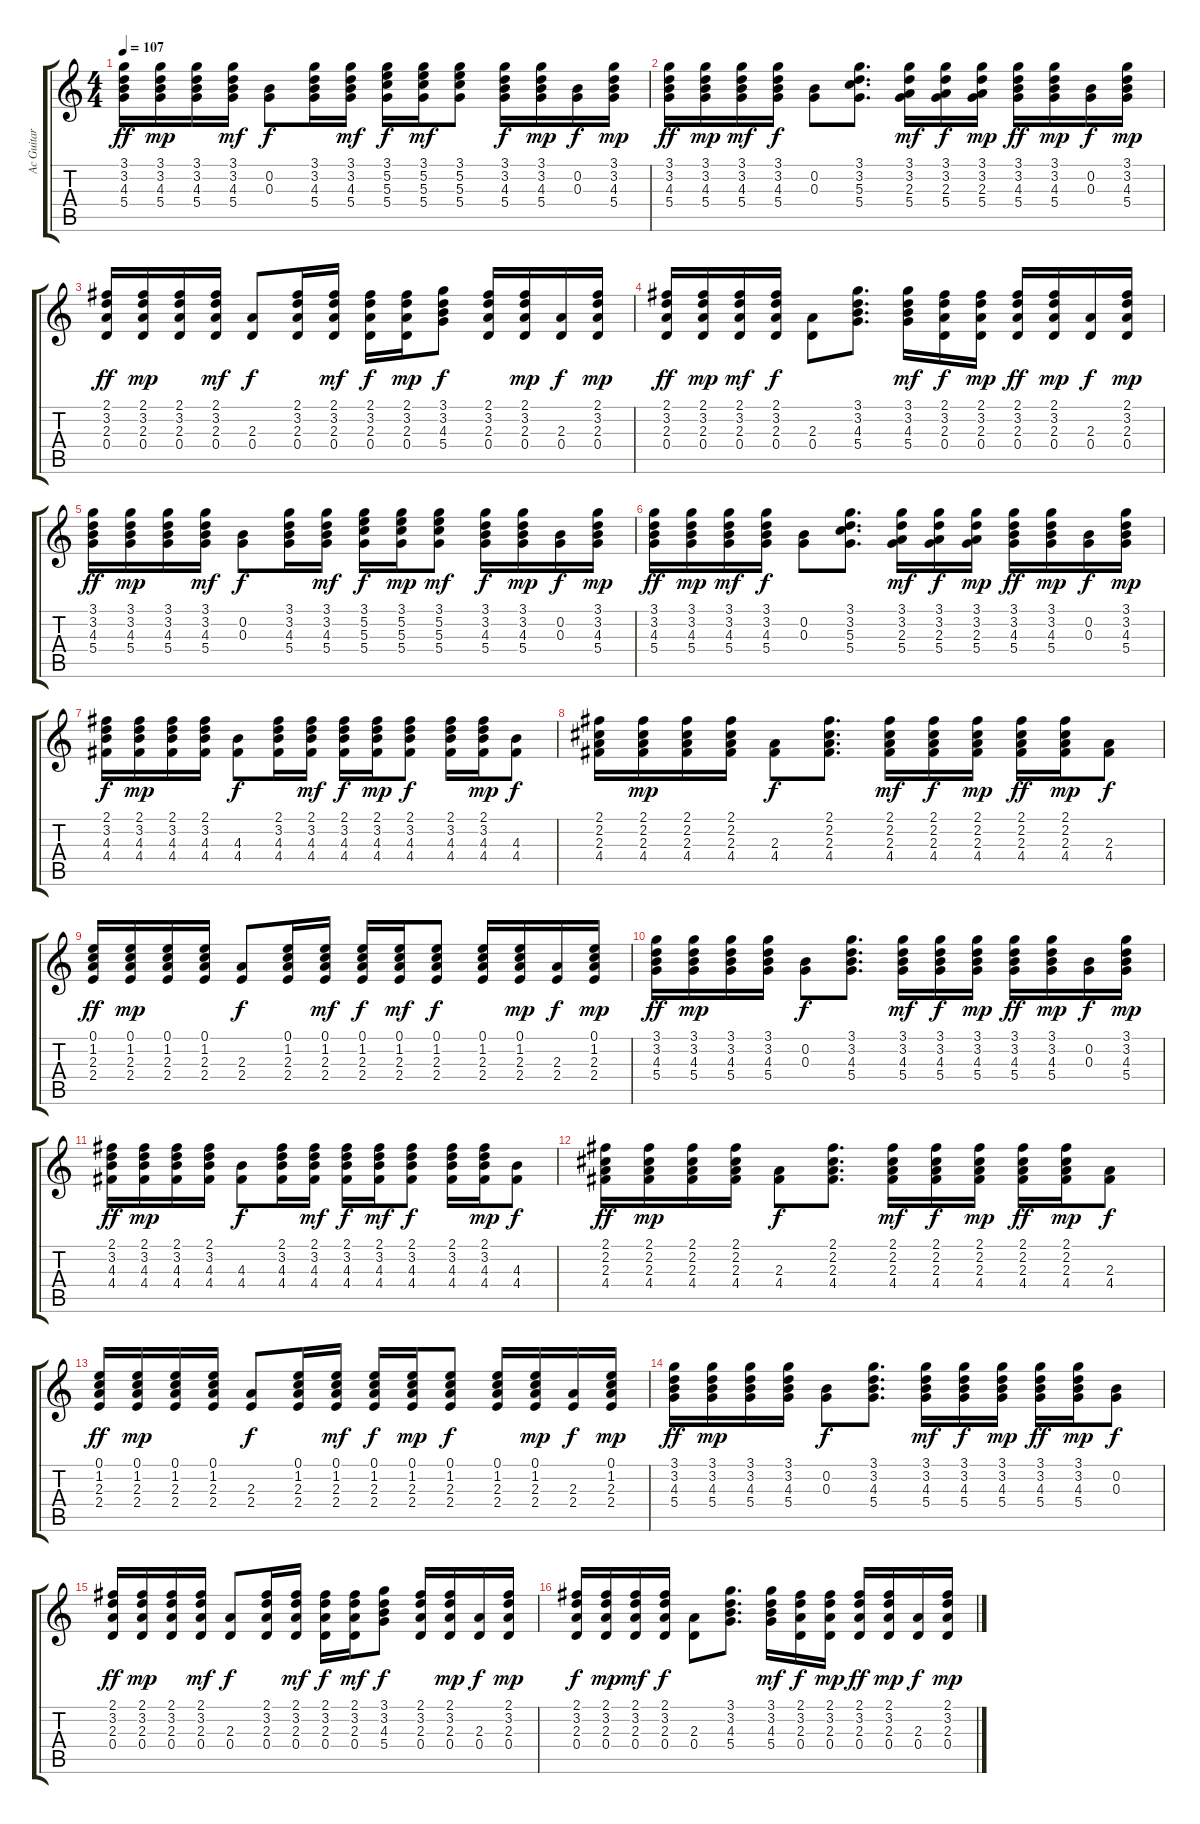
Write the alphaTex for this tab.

\track ("Ac Guitar" "Ac Guitar") {instrument acousticguitarsteel}
\staff {score tabs}
\tuning (E4 B3 G3 D3 A2 E2) {hide}
\ts (4 4)
\tempo 107
\clef g2
\ks c
(3.1 3.2 4.3 5.4).16{dy ff} (3.1 3.2 4.3 5.4).16{dy mp} (3.1 3.2 4.3 5.4).16 (3.1 3.2 4.3 5.4).16{dy mf} (0.2 0.3).8{dy f} (3.1 3.2 4.3 5.4).16 (3.1 3.2 4.3 5.4).16{dy mf} (3.1 5.2 5.3 5.4).16{dy f} (3.1 5.2 5.3 5.4).16{dy mf} (3.1 5.2 5.3 5.4).8 (3.1 3.2 4.3 5.4).16{dy f} (3.1 3.2 4.3 5.4).16{dy mp} (0.2 0.3).16{dy f} (3.1 3.2 4.3 5.4).16{dy mp} |
(3.1 3.2 4.3 5.4).16{dy ff} (3.1 3.2 4.3 5.4).16{dy mp} (3.1 3.2 4.3 5.4).16{dy mf} (3.1 3.2 4.3 5.4).16{dy f} (0.2 0.3).8 (3.1 3.2 5.3 5.4).8{d} (3.1 3.2 2.3 5.4).16{dy mf} (3.1 3.2 2.3 5.4).16{dy f} (3.1 3.2 2.3 5.4).16{dy mp} (3.1 3.2 4.3 5.4).16{dy ff} (3.1 3.2 4.3 5.4).16{dy mp} (0.2 0.3).16{dy f} (3.1 3.2 4.3 5.4).16{dy mp} |
(2.1 3.2 2.3 0.4).16{dy ff} (2.1 3.2 2.3 0.4).16{dy mp} (2.1 3.2 2.3 0.4).16 (2.1 3.2 2.3 0.4).16{dy mf} (2.3 0.4).8{dy f} (2.1 3.2 2.3 0.4).16 (2.1 3.2 2.3 0.4).16{dy mf} (2.1 3.2 2.3 0.4).16{dy f} (2.1 3.2 2.3 0.4).16{dy mp} (3.1 3.2 4.3 5.4).8{dy f} (2.1 3.2 2.3 0.4).16 (2.1 3.2 2.3 0.4).16{dy mp} (2.3 0.4).16{dy f} (2.1 3.2 2.3 0.4).16{dy mp} |
(2.1 3.2 2.3 0.4).16{dy ff} (2.1 3.2 2.3 0.4).16{dy mp} (2.1 3.2 2.3 0.4).16{dy mf} (2.1 3.2 2.3 0.4).16{dy f} (2.3 0.4).8 (3.1 3.2 4.3 5.4).8{d} (3.1 3.2 4.3 5.4).16{dy mf} (2.1 3.2 2.3 0.4).16{dy f} (2.1 3.2 2.3 0.4).16{dy mp} (2.1 3.2 2.3 0.4).16{dy ff} (2.1 3.2 2.3 0.4).16{dy mp} (2.3 0.4).16{dy f} (2.1 3.2 2.3 0.4).16{dy mp} |
(3.1 3.2 4.3 5.4).16{dy ff} (3.1 3.2 4.3 5.4).16{dy mp} (3.1 3.2 4.3 5.4).16 (3.1 3.2 4.3 5.4).16{dy mf} (0.2 0.3).8{dy f} (3.1 3.2 4.3 5.4).16 (3.1 3.2 4.3 5.4).16{dy mf} (3.1 5.2 5.3 5.4).16{dy f} (3.1 5.2 5.3 5.4).16{dy mp} (3.1 5.2 5.3 5.4).8{dy mf} (3.1 3.2 4.3 5.4).16{dy f} (3.1 3.2 4.3 5.4).16{dy mp} (0.2 0.3).16{dy f} (3.1 3.2 4.3 5.4).16{dy mp} |
(3.1 3.2 4.3 5.4).16{dy ff} (3.1 3.2 4.3 5.4).16{dy mp} (3.1 3.2 4.3 5.4).16{dy mf} (3.1 3.2 4.3 5.4).16{dy f} (0.2 0.3).8 (3.1 3.2 5.3 5.4).8{d} (3.1 3.2 2.3 5.4).16{dy mf} (3.1 3.2 2.3 5.4).16{dy f} (3.1 3.2 2.3 5.4).16{dy mp} (3.1 3.2 4.3 5.4).16{dy ff} (3.1 3.2 4.3 5.4).16{dy mp} (0.2 0.3).16{dy f} (3.1 3.2 4.3 5.4).16{dy mp} |
(2.1 3.2 4.3 4.4).16{dy f} (2.1 3.2 4.3 4.4).16{dy mp} (2.1 3.2 4.3 4.4).16 (2.1 3.2 4.3 4.4).16 (4.3 4.4).8{dy f} (2.1 3.2 4.3 4.4).16 (2.1 3.2 4.3 4.4).16{dy mf} (2.1 3.2 4.3 4.4).16{dy f} (2.1 3.2 4.3 4.4).16{dy mp} (2.1 3.2 4.3 4.4).8{dy f} (2.1 3.2 4.3 4.4).16 (2.1 3.2 4.3 4.4).16{dy mp} (4.3 4.4).8{dy f} |
(2.1 2.2 2.3 4.4).16 (2.1 2.2 2.3 4.4).16{dy mp} (2.1 2.2 2.3 4.4).16 (2.1 2.2 2.3 4.4).16 (2.3 4.4).8{dy f} (2.1 2.2 2.3 4.4).8{d} (2.1 2.2 2.3 4.4).16{dy mf} (2.1 2.2 2.3 4.4).16{dy f} (2.1 2.2 2.3 4.4).16{dy mp} (2.1 2.2 2.3 4.4).16{dy ff} (2.1 2.2 2.3 4.4).16{dy mp} (2.3 4.4).8{dy f} |
(0.1 1.2 2.3 2.4).16{dy ff} (0.1 1.2 2.3 2.4).16{dy mp} (0.1 1.2 2.3 2.4).16 (0.1 1.2 2.3 2.4).16 (2.3 2.4).8{dy f} (0.1 1.2 2.3 2.4).16 (0.1 1.2 2.3 2.4).16{dy mf} (0.1 1.2 2.3 2.4).16{dy f} (0.1 1.2 2.3 2.4).16{dy mf} (0.1 1.2 2.3 2.4).8{dy f} (0.1 1.2 2.3 2.4).16 (0.1 1.2 2.3 2.4).16{dy mp} (2.3 2.4).16{dy f} (0.1 1.2 2.3 2.4).16{dy mp} |
(3.1 3.2 4.3 5.4).16{dy ff} (3.1 3.2 4.3 5.4).16{dy mp} (3.1 3.2 4.3 5.4).16 (3.1 3.2 4.3 5.4).16 (0.2 0.3).8{dy f} (3.1 3.2 4.3 5.4).8{d} (3.1 3.2 4.3 5.4).16{dy mf} (3.1 3.2 4.3 5.4).16{dy f} (3.1 3.2 4.3 5.4).16{dy mp} (3.1 3.2 4.3 5.4).16{dy ff} (3.1 3.2 4.3 5.4).16{dy mp} (0.2 0.3).16{dy f} (3.1 3.2 4.3 5.4).16{dy mp} |
(2.1 3.2 4.3 4.4).16{dy ff} (2.1 3.2 4.3 4.4).16{dy mp} (2.1 3.2 4.3 4.4).16 (2.1 3.2 4.3 4.4).16 (4.3 4.4).8{dy f} (2.1 3.2 4.3 4.4).16 (2.1 3.2 4.3 4.4).16{dy mf} (2.1 3.2 4.3 4.4).16{dy f} (2.1 3.2 4.3 4.4).16{dy mf} (2.1 3.2 4.3 4.4).8{dy f} (2.1 3.2 4.3 4.4).16 (2.1 3.2 4.3 4.4).16{dy mp} (4.3 4.4).8{dy f} |
(2.1 2.2 2.3 4.4).16{dy ff} (2.1 2.2 2.3 4.4).16{dy mp} (2.1 2.2 2.3 4.4).16 (2.1 2.2 2.3 4.4).16 (2.3 4.4).8{dy f} (2.1 2.2 2.3 4.4).8{d} (2.1 2.2 2.3 4.4).16{dy mf} (2.1 2.2 2.3 4.4).16{dy f} (2.1 2.2 2.3 4.4).16{dy mp} (2.1 2.2 2.3 4.4).16{dy ff} (2.1 2.2 2.3 4.4).16{dy mp} (2.3 4.4).8{dy f} |
(0.1 1.2 2.3 2.4).16{dy ff} (0.1 1.2 2.3 2.4).16{dy mp} (0.1 1.2 2.3 2.4).16 (0.1 1.2 2.3 2.4).16 (2.3 2.4).8{dy f} (0.1 1.2 2.3 2.4).16 (0.1 1.2 2.3 2.4).16{dy mf} (0.1 1.2 2.3 2.4).16{dy f} (0.1 1.2 2.3 2.4).16{dy mp} (0.1 1.2 2.3 2.4).8{dy f} (0.1 1.2 2.3 2.4).16 (0.1 1.2 2.3 2.4).16{dy mp} (2.3 2.4).16{dy f} (0.1 1.2 2.3 2.4).16{dy mp} |
(3.1 3.2 4.3 5.4).16{dy ff} (3.1 3.2 4.3 5.4).16{dy mp} (3.1 3.2 4.3 5.4).16 (3.1 3.2 4.3 5.4).16 (0.2 0.3).8{dy f} (3.1 3.2 4.3 5.4).8{d} (3.1 3.2 4.3 5.4).16{dy mf} (3.1 3.2 4.3 5.4).16{dy f} (3.1 3.2 4.3 5.4).16{dy mp} (3.1 3.2 4.3 5.4).16{dy ff} (3.1 3.2 4.3 5.4).16{dy mp} (0.2 0.3).8{dy f} |
(2.1 3.2 2.3 0.4).16{dy ff} (2.1 3.2 2.3 0.4).16{dy mp} (2.1 3.2 2.3 0.4).16 (2.1 3.2 2.3 0.4).16{dy mf} (2.3 0.4).8{dy f} (2.1 3.2 2.3 0.4).16 (2.1 3.2 2.3 0.4).16{dy mf} (2.1 3.2 2.3 0.4).16{dy f} (2.1 3.2 2.3 0.4).16{dy mf} (3.1 3.2 4.3 5.4).8{dy f} (2.1 3.2 2.3 0.4).16 (2.1 3.2 2.3 0.4).16{dy mp} (2.3 0.4).16{dy f} (2.1 3.2 2.3 0.4).16{dy mp} |
(2.1 3.2 2.3 0.4).16{dy f} (2.1 3.2 2.3 0.4).16{dy mp} (2.1 3.2 2.3 0.4).16{dy mf} (2.1 3.2 2.3 0.4).16{dy f} (2.3 0.4).8 (3.1 3.2 4.3 5.4).8{d} (3.1 3.2 4.3 5.4).16{dy mf} (2.1 3.2 2.3 0.4).16{dy f} (2.1 3.2 2.3 0.4).16{dy mp} (2.1 3.2 2.3 0.4).16{dy ff} (2.1 3.2 2.3 0.4).16{dy mp} (2.3 0.4).16{dy f} (2.1 3.2 2.3 0.4).16{dy mp}
